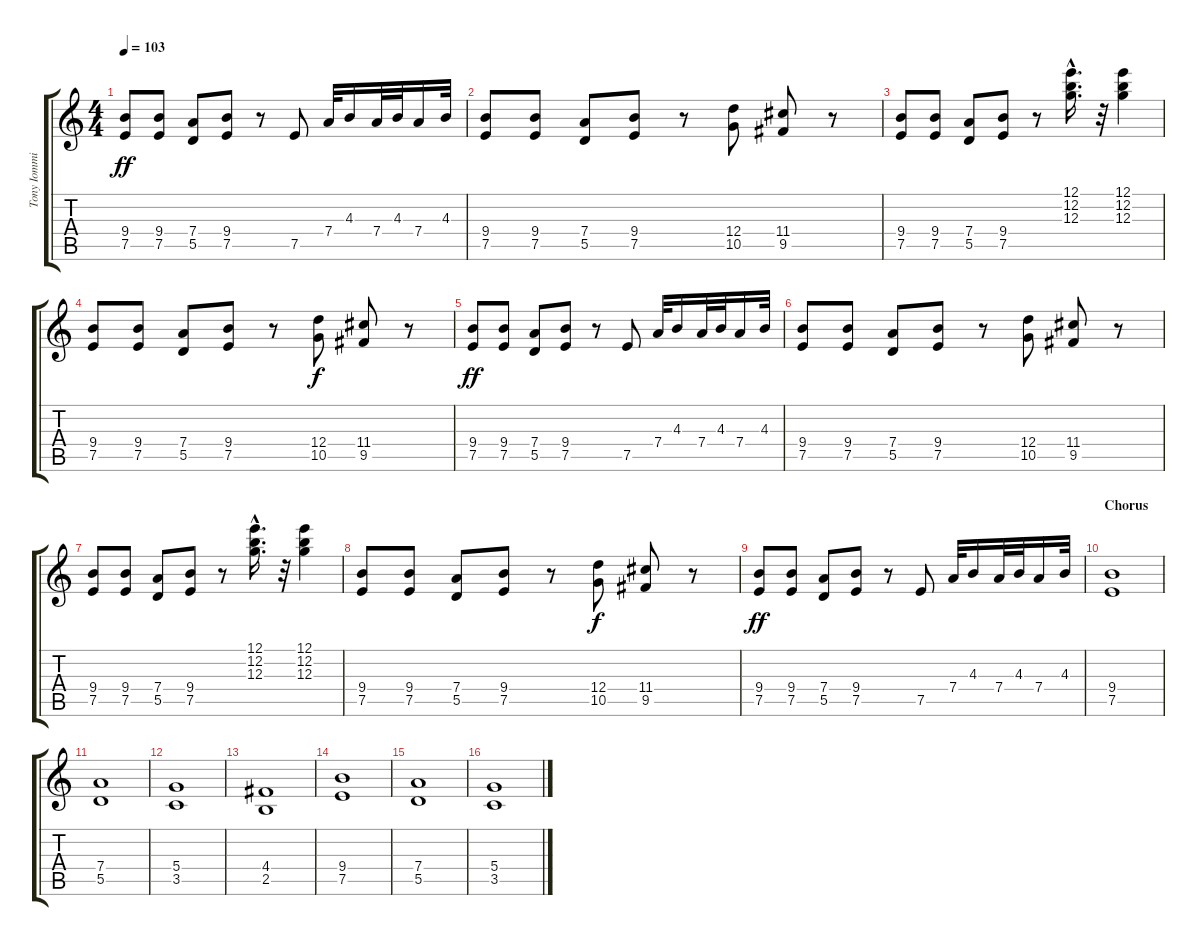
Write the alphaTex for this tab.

\track ("Tony Iommi" "Tony Iommi") {instrument distortionguitar}
\staff {score tabs}
\tuning (E4 B3 G3 D3 A2 E2) {hide}
\ts (4 4)
\tempo 103
\clef g2
\ks c
(9.4 7.5).8{dy ff} (9.4 7.5).8 (7.4 5.5).8 (9.4 7.5).8 r.8 7.5.8 7.4.32 4.3.16 7.4.32 4.3.32 7.4.16 4.3.32 |
(9.4 7.5).8 (9.4 7.5).8 (7.4 5.5).8 (9.4 7.5).8 r.8 (12.4 10.5).8 (11.4 9.5).8 r.8 |
(9.4 7.5).8 (9.4 7.5).8 (7.4 5.5).8 (9.4 7.5).8 r.8 (12.1{hac} 12.2{hac} 12.3{hac}).16{d} r.32 (12.1 12.2 12.3).4 |
(9.4 7.5).8 (9.4 7.5).8 (7.4 5.5).8 (9.4 7.5).8 r.8 (12.4 10.5).8{dy f} (11.4 9.5).8 r.8 |
(9.4 7.5).8{dy ff} (9.4 7.5).8 (7.4 5.5).8 (9.4 7.5).8 r.8 7.5.8 7.4.32 4.3.16 7.4.32 4.3.32 7.4.16 4.3.32 |
(9.4 7.5).8 (9.4 7.5).8 (7.4 5.5).8 (9.4 7.5).8 r.8 (12.4 10.5).8 (11.4 9.5).8 r.8 |
(9.4 7.5).8 (9.4 7.5).8 (7.4 5.5).8 (9.4 7.5).8 r.8 (12.1{hac} 12.2{hac} 12.3{hac}).16{d} r.32 (12.1 12.2 12.3).4 |
(9.4 7.5).8 (9.4 7.5).8 (7.4 5.5).8 (9.4 7.5).8 r.8 (12.4 10.5).8{dy f} (11.4 9.5).8 r.8 |
(9.4 7.5).8{dy ff} (9.4 7.5).8 (7.4 5.5).8 (9.4 7.5).8 r.8 7.5.8 7.4.32 4.3.16 7.4.32 4.3.32 7.4.16 4.3.32 |
\section ("" "Chorus")
(9.4 7.5).1 |
(7.4 5.5).1 |
(5.4 3.5).1 |
(4.4 2.5).1 |
(9.4 7.5).1 |
(7.4 5.5).1 |
(5.4 3.5).1
